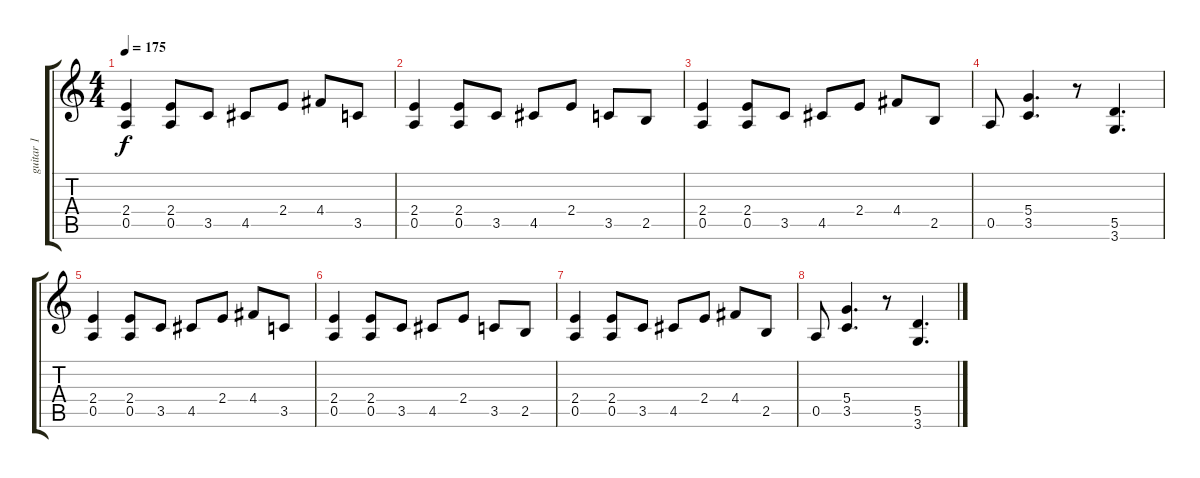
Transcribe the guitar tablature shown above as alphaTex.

\track ("guitar 1" "guitar 1") {instrument distortionguitar}
\staff {score tabs}
\tuning (E4 B3 G3 D3 A2 E2) {hide}
\ts (4 4)
\tempo 175
\clef g2
\ks c
(2.4 0.5).4{dy f} (2.4 0.5).8 3.5.8 4.5.8 2.4.8 4.4.8 3.5.8 |
(2.4 0.5).4 (2.4 0.5).8 3.5.8 4.5.8 2.4.8 3.5.8 2.5.8 |
(2.4 0.5).4 (2.4 0.5).8 3.5.8 4.5.8 2.4.8 4.4.8 2.5.8 |
0.5.8 (5.4 3.5).4{d} r.8 (5.5 3.6).4{d} |
(2.4 0.5).4 (2.4 0.5).8 3.5.8 4.5.8 2.4.8 4.4.8 3.5.8 |
(2.4 0.5).4 (2.4 0.5).8 3.5.8 4.5.8 2.4.8 3.5.8 2.5.8 |
(2.4 0.5).4 (2.4 0.5).8 3.5.8 4.5.8 2.4.8 4.4.8 2.5.8 |
0.5.8 (5.4 3.5).4{d} r.8 (5.5 3.6).4{d}
